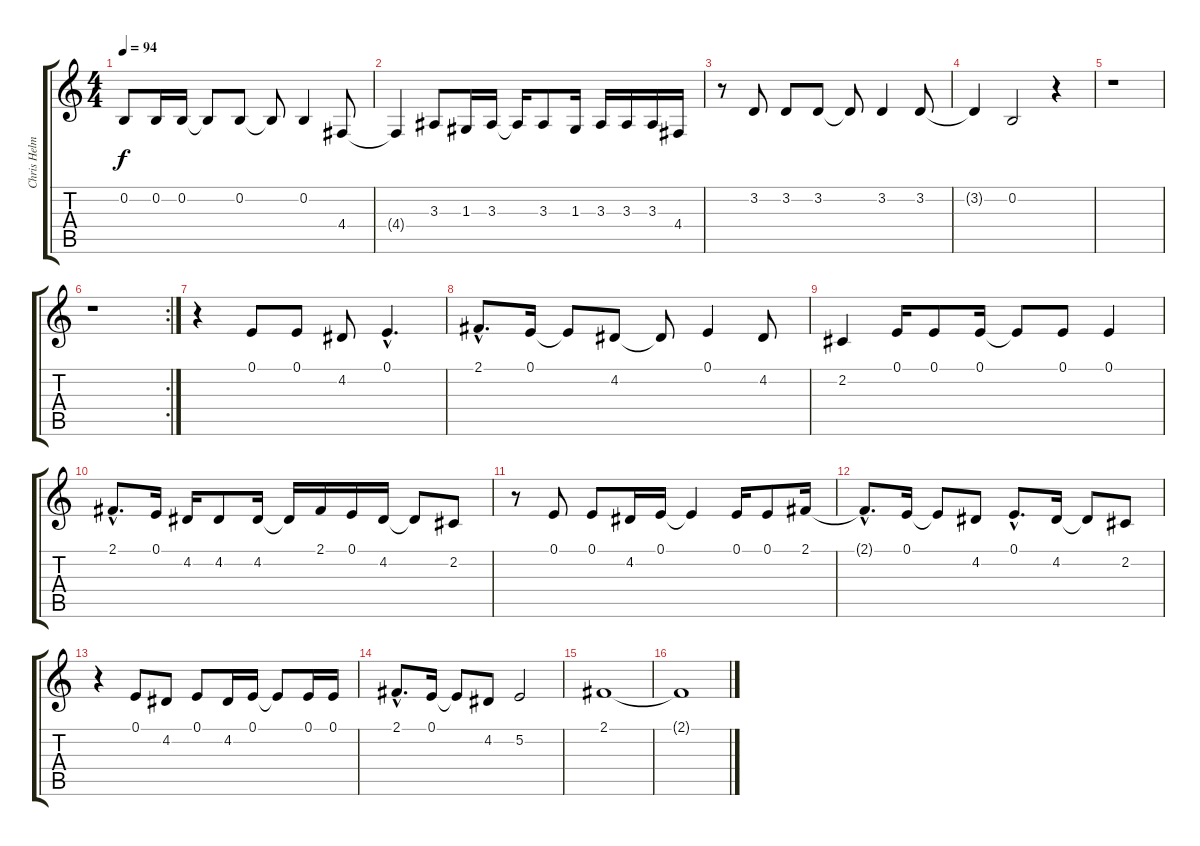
\track ("Chris Helme (vox)" "Chris Helm") {instrument bassoon}
\staff {score tabs}
\tuning (E4 B3 G3 D3 A2 E2) {hide}
\ts (4 4)
\tempo 94
\clef g2
\ks c
0.2.8{dy f} 0.2.16 0.2.16 0.2{t}.8 0.2.8 0.2{t}.8 0.2.4 4.4.8 |
4.4{t}.4 3.3.8 1.3.16 3.3.16 3.3{t}.16 3.3.8 1.3.16 3.3.16 3.3.16 3.3.16 4.4.16 |
r.8 3.2.8 3.2.8 3.2.8 3.2{t}.8 3.2.4 3.2.8 |
3.2{t}.4 0.2.2 r.4 |
r.1 |
\rc 2
r.1 |
r.4 0.1.8 0.1.8 4.2.8 0.1{hac}.4{d} |
2.1{hac}.8{d} 0.1.16 0.1{t}.8 4.2.8 4.2{t}.8 0.1.4 4.2.8 |
2.2.4 0.1.16 0.1.8 0.1.16 0.1{t}.8 0.1.8 0.1.4 |
2.1{hac}.8{d} 0.1.16 4.2.16 4.2.8 4.2.16 4.2{t}.16 2.1.16 0.1.16 4.2.16 4.2{t}.8 2.2.8 |
r.8 0.1.8 0.1.8 4.2.16 0.1.16 0.1{t}.4 0.1.16 0.1.8 2.1.16 |
2.1{hac t}.8{d} 0.1.16 0.1{t}.8 4.2.8 0.1{hac}.8{d} 4.2.16 4.2{t}.8 2.2.8 |
r.4 0.1.8 4.2.8 0.1.8 4.2.16 0.1.16 0.1{t}.8 0.1.16 0.1.16 |
2.1{hac}.8{d} 0.1.16 0.1{t}.8 4.2.8 5.2.2 |
2.1.1 |
2.1{t}.1
